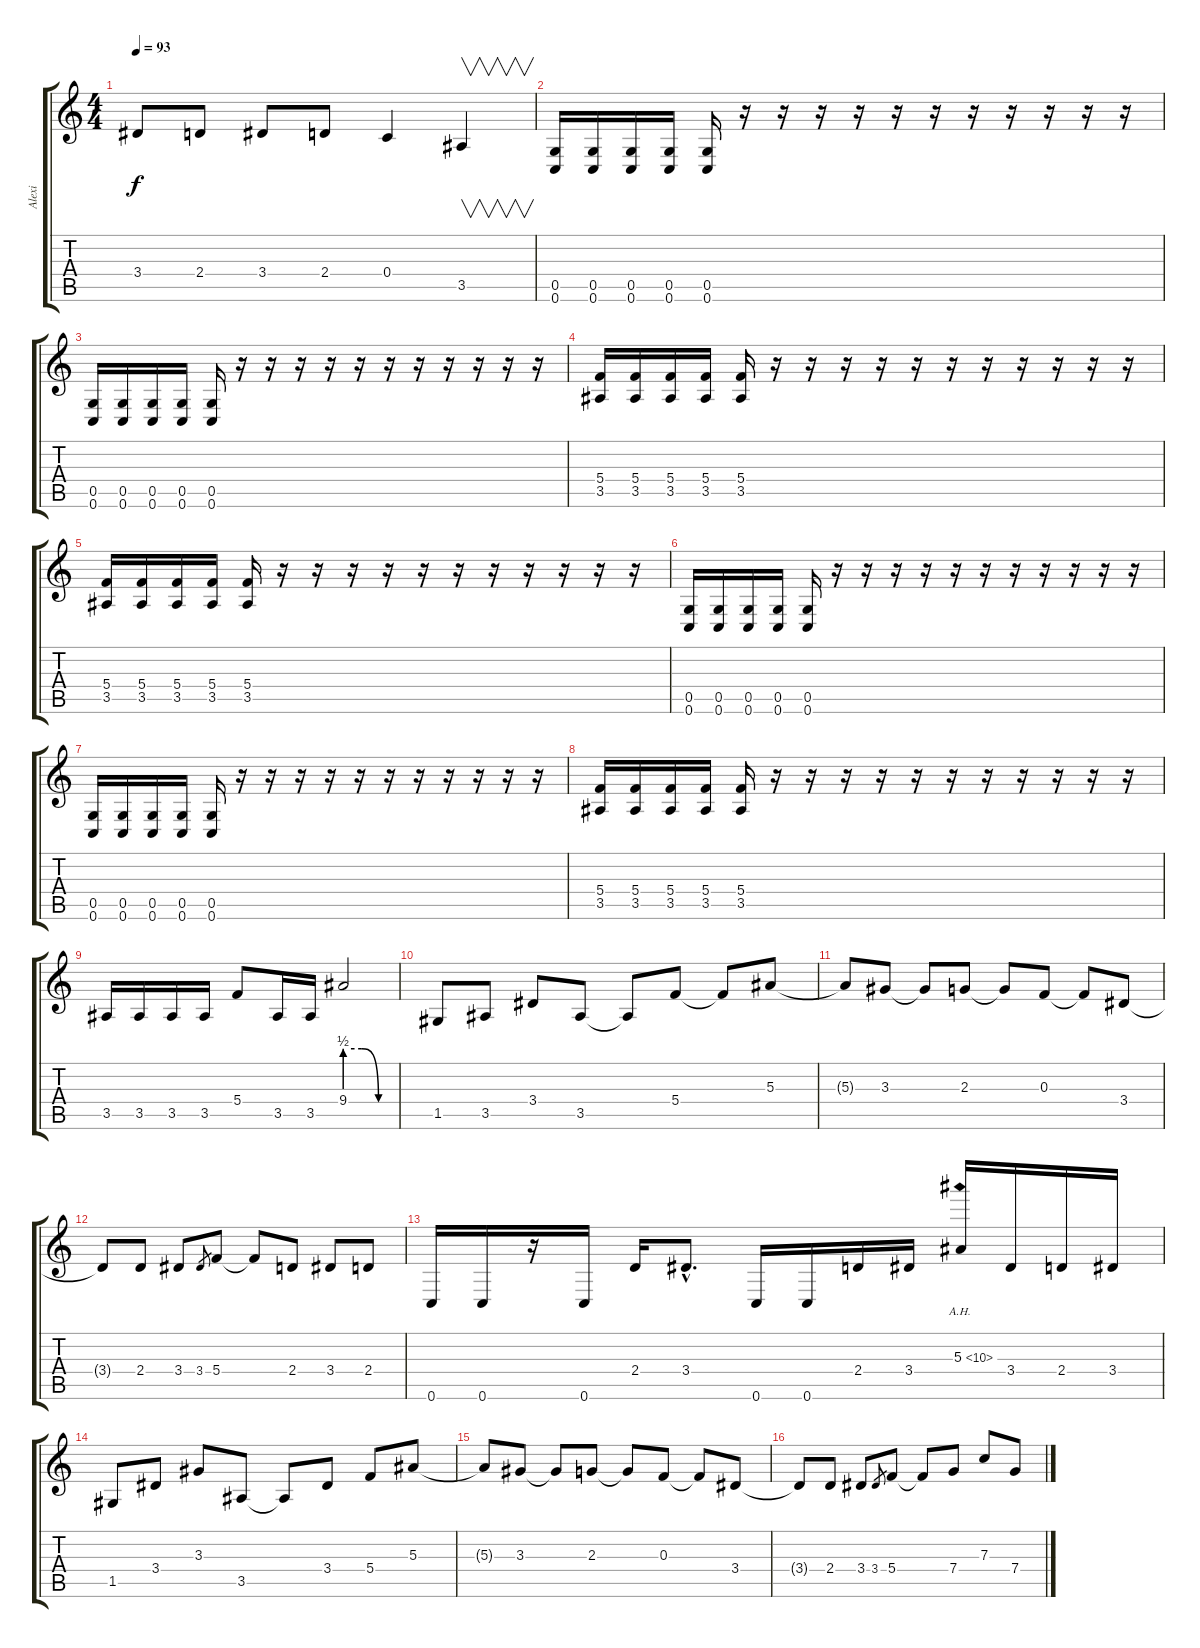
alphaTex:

\track ("Alexi" "Alexi") {instrument distortionguitar}
\staff {score tabs}
\tuning (D4 A3 F3 C3 G2 C2) {hide}
\ts (4 4)
\tempo 93
\clef g2
\ks c
3.4.8{dy f} 2.4.8 3.4.8 2.4.8 0.4.4 3.5.4{v instrument guitarharmonics} |
(0.5 0.6).16{instrument distortionguitar} (0.5 0.6).16 (0.5 0.6).16 (0.5 0.6).16 (0.5 0.6).16 r.16 r.16 r.16 r.16 r.16 r.16 r.16 r.16 r.16 r.16 r.16 |
(0.5 0.6).16 (0.5 0.6).16 (0.5 0.6).16 (0.5 0.6).16 (0.5 0.6).16 r.16 r.16 r.16 r.16 r.16 r.16 r.16 r.16 r.16 r.16 r.16 |
(5.4 3.5).16 (5.4 3.5).16 (5.4 3.5).16 (5.4 3.5).16 (5.4 3.5).16 r.16 r.16 r.16 r.16 r.16 r.16 r.16 r.16 r.16 r.16 r.16 |
(5.4 3.5).16 (5.4 3.5).16 (5.4 3.5).16 (5.4 3.5).16 (5.4 3.5).16 r.16 r.16 r.16 r.16 r.16 r.16 r.16 r.16 r.16 r.16 r.16 |
(0.5 0.6).16{instrument distortionguitar} (0.5 0.6).16 (0.5 0.6).16 (0.5 0.6).16 (0.5 0.6).16 r.16 r.16 r.16 r.16 r.16 r.16 r.16 r.16 r.16 r.16 r.16 |
(0.5 0.6).16 (0.5 0.6).16 (0.5 0.6).16 (0.5 0.6).16 (0.5 0.6).16 r.16 r.16 r.16 r.16 r.16 r.16 r.16 r.16 r.16 r.16 r.16 |
(5.4 3.5).16 (5.4 3.5).16 (5.4 3.5).16 (5.4 3.5).16 (5.4 3.5).16 r.16 r.16 r.16 r.16 r.16 r.16 r.16 r.16 r.16 r.16 r.16 |
3.5.16 3.5.16 3.5.16 3.5.16 5.4.8 3.5.16 3.5.16 9.4{be (custom 0 2 20 2 40 0 60 0)}.2 |
1.5.8 3.5.8 3.4.8 3.5.8 3.5{t}.8 5.4.8 5.4{t}.8 5.3.8 |
5.3{t}.8 3.3.8 3.3{t}.8 2.3.8 2.3{t}.8 0.3.8 0.3{t}.8 3.4.8 |
3.4{t}.8 2.4.8 3.4.8 3.4.8{gr} 5.4.8 5.4{t}.8 2.4.8 3.4.8 2.4.8 |
0.6.16 0.6.16 r.16 0.6.16 2.4.16 3.4{hac}.8{d} 0.6.16 0.6.16 2.4.16 3.4.16 5.3{ah 5}.16 3.4.16 2.4.16 3.4.16 |
1.5.8 3.4.8 3.3.8 3.5.8 3.5{t}.8 3.4.8 5.4.8 5.3.8 |
5.3{t}.8 3.3.8 3.3{t}.8 2.3.8 2.3{t}.8 0.3.8 0.3{t}.8 3.4.8 |
3.4{t}.8 2.4.8 3.4.8 3.4.8{gr} 5.4.8 5.4{t}.8 7.4.8 7.3.8 7.4.8
